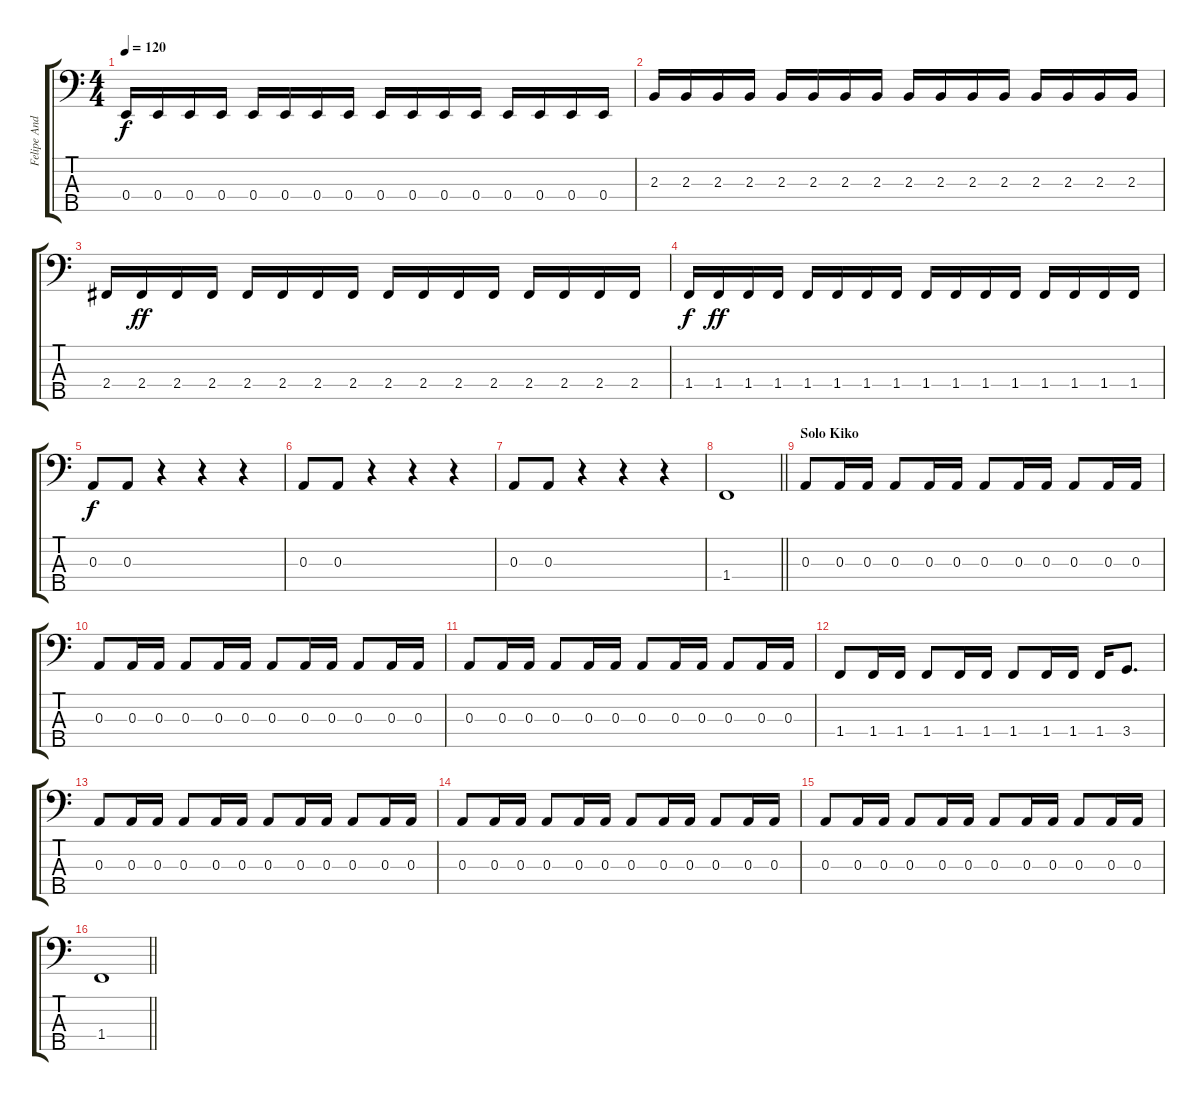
\track ("Felipe Andreoli" "Felipe And") {instrument electricbassfinger}
\staff {score tabs}
\tuning (G2 D2 A1 E1 B0) {hide}
\ts (4 4)
\tempo 120
\clef f4
\ks c
0.4.16{dy f} 0.4.16 0.4.16 0.4.16 0.4.16 0.4.16 0.4.16 0.4.16 0.4.16 0.4.16 0.4.16 0.4.16 0.4.16 0.4.16 0.4.16 0.4.16 |
2.3.16 2.3.16 2.3.16 2.3.16 2.3.16 2.3.16 2.3.16 2.3.16 2.3.16 2.3.16 2.3.16 2.3.16 2.3.16 2.3.16 2.3.16 2.3.16 |
2.4.16 2.4.16{dy ff} 2.4.16 2.4.16 2.4.16 2.4.16 2.4.16 2.4.16 2.4.16 2.4.16 2.4.16 2.4.16 2.4.16 2.4.16 2.4.16 2.4.16 |
1.4.16{dy f} 1.4.16{dy ff} 1.4.16 1.4.16 1.4.16 1.4.16 1.4.16 1.4.16 1.4.16 1.4.16 1.4.16 1.4.16 1.4.16 1.4.16 1.4.16 1.4.16 |
0.3.8{dy f} 0.3.8 r.4 r.4 r.4 |
0.3.8 0.3.8 r.4 r.4 r.4 |
0.3.8 0.3.8 r.4 r.4 r.4 |
\barLineRight lightlight
1.4.1 |
\section ("" "Solo Kiko")
0.3.8 0.3.16 0.3.16 0.3.8 0.3.16 0.3.16 0.3.8 0.3.16 0.3.16 0.3.8 0.3.16 0.3.16 |
0.3.8 0.3.16 0.3.16 0.3.8 0.3.16 0.3.16 0.3.8 0.3.16 0.3.16 0.3.8 0.3.16 0.3.16 |
0.3.8 0.3.16 0.3.16 0.3.8 0.3.16 0.3.16 0.3.8 0.3.16 0.3.16 0.3.8 0.3.16 0.3.16 |
1.4.8 1.4.16 1.4.16 1.4.8 1.4.16 1.4.16 1.4.8 1.4.16 1.4.16 1.4.16 3.4.8{d} |
0.3.8 0.3.16 0.3.16 0.3.8 0.3.16 0.3.16 0.3.8 0.3.16 0.3.16 0.3.8 0.3.16 0.3.16 |
0.3.8 0.3.16 0.3.16 0.3.8 0.3.16 0.3.16 0.3.8 0.3.16 0.3.16 0.3.8 0.3.16 0.3.16 |
0.3.8 0.3.16 0.3.16 0.3.8 0.3.16 0.3.16 0.3.8 0.3.16 0.3.16 0.3.8 0.3.16 0.3.16 |
\barLineRight lightlight
1.4.1
